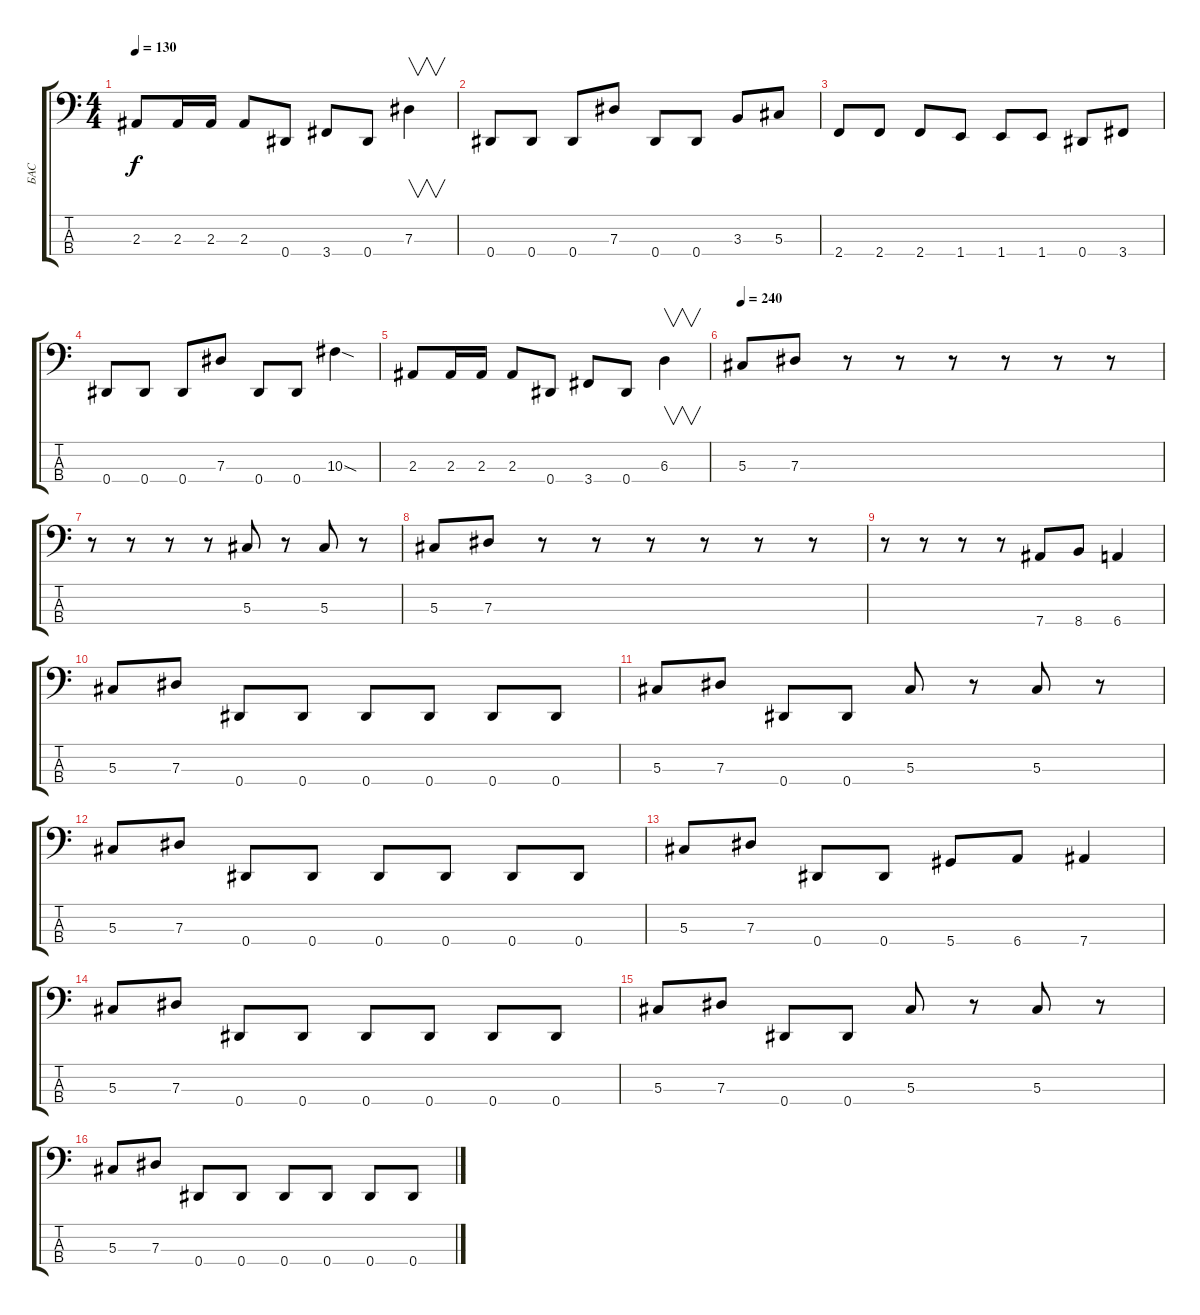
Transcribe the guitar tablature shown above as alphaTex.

\track ("БАС" "БАС") {instrument electricbassfinger}
\staff {score tabs}
\tuning (Gb2 Db2 Ab1 Eb1) {hide}
\ts (4 4)
\tempo 130
\clef f4
\ks c
2.3.8{dy f} 2.3.16 2.3.16 2.3.8 0.4.8 3.4.8 0.4.8 7.3.4{v} |
0.4.8 0.4.8 0.4.8 7.3.8 0.4.8 0.4.8 3.3.8 5.3.8 |
2.4.8 2.4.8 2.4.8 1.4.8 1.4.8 1.4.8 0.4.8 3.4.8 |
0.4.8 0.4.8 0.4.8 7.3.8 0.4.8 0.4.8 10.3{sod}.4 |
2.3.8 2.3.16 2.3.16 2.3.8 0.4.8 3.4.8 0.4.8 6.3.4{v} |
\tempo 240
5.3.8 7.3.8 r.8 r.8 r.8 r.8 r.8 r.8 |
r.8 r.8 r.8 r.8 5.3.8 r.8 5.3.8 r.8 |
5.3.8 7.3.8 r.8 r.8 r.8 r.8 r.8 r.8 |
r.8 r.8 r.8 r.8 7.4.8 8.4.8 6.4.4 |
5.3.8 7.3.8 0.4.8 0.4.8 0.4.8 0.4.8 0.4.8 0.4.8 |
5.3.8 7.3.8 0.4.8 0.4.8 5.3.8 r.8 5.3.8 r.8 |
5.3.8 7.3.8 0.4.8 0.4.8 0.4.8 0.4.8 0.4.8 0.4.8 |
5.3.8 7.3.8 0.4.8 0.4.8 5.4.8 6.4.8 7.4.4 |
5.3.8 7.3.8 0.4.8 0.4.8 0.4.8 0.4.8 0.4.8 0.4.8 |
5.3.8 7.3.8 0.4.8 0.4.8 5.3.8 r.8 5.3.8 r.8 |
5.3.8 7.3.8 0.4.8 0.4.8 0.4.8 0.4.8 0.4.8 0.4.8
